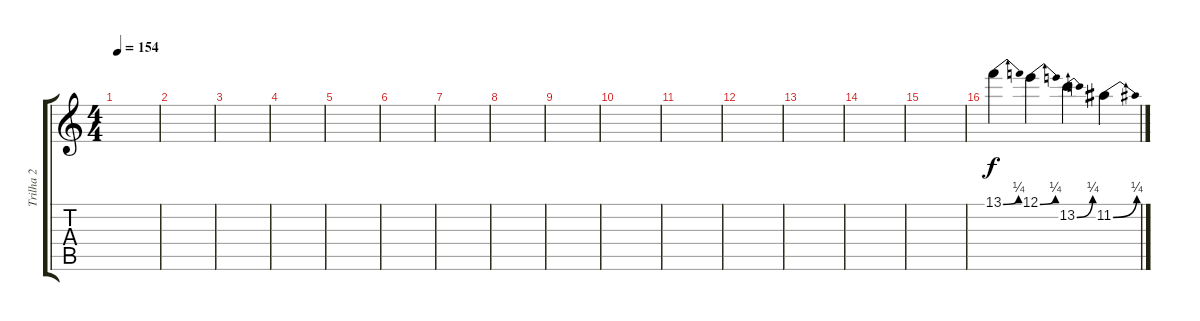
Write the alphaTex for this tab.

\track ("Trilha 2" "Trilha 2") {instrument electricguitarclean}
\staff {score tabs}
\tuning (E4 B3 G3 D3 A2 E2) {hide}
\ts (4 4)
\tempo 154
\clef g2
\ks c
|
|
|
|
|
|
|
|
|
|
|
|
|
|
|
13.1{be (bend 0 0 60 1)}.4 12.1{be (bend 0 0 60 1)}.4 13.2{be (bend 0 0 60 1)}.4 11.2{be (bend 0 0 60 1)}.4
